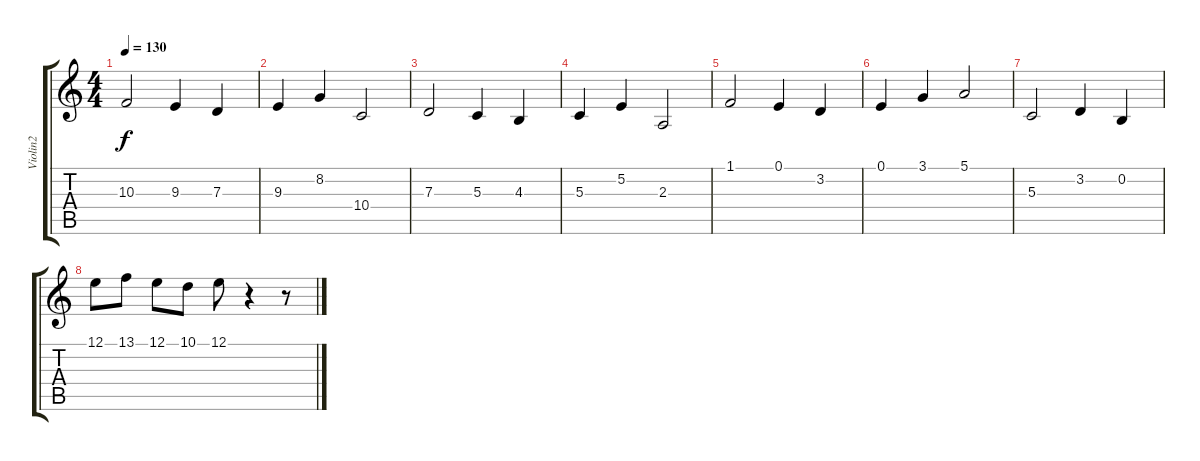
\track ("Violin2" "Violin2") {instrument violin}
\staff {score tabs}
\tuning (E4 B3 G3 D3 A2 E2) {hide}
\ts (4 4)
\tempo 130
\clef g2
\ks c
10.3.2{dy f} 9.3.4 7.3.4 |
9.3.4 8.2.4 10.4.2 |
7.3.2 5.3.4 4.3.4 |
5.3.4 5.2.4 2.3.2 |
1.1.2 0.1.4 3.2.4 |
0.1.4 3.1.4 5.1.2 |
5.3.2 3.2.4 0.2.4 |
12.1.8 13.1.8 12.1.8 10.1.8 12.1.8 r.4 r.8
